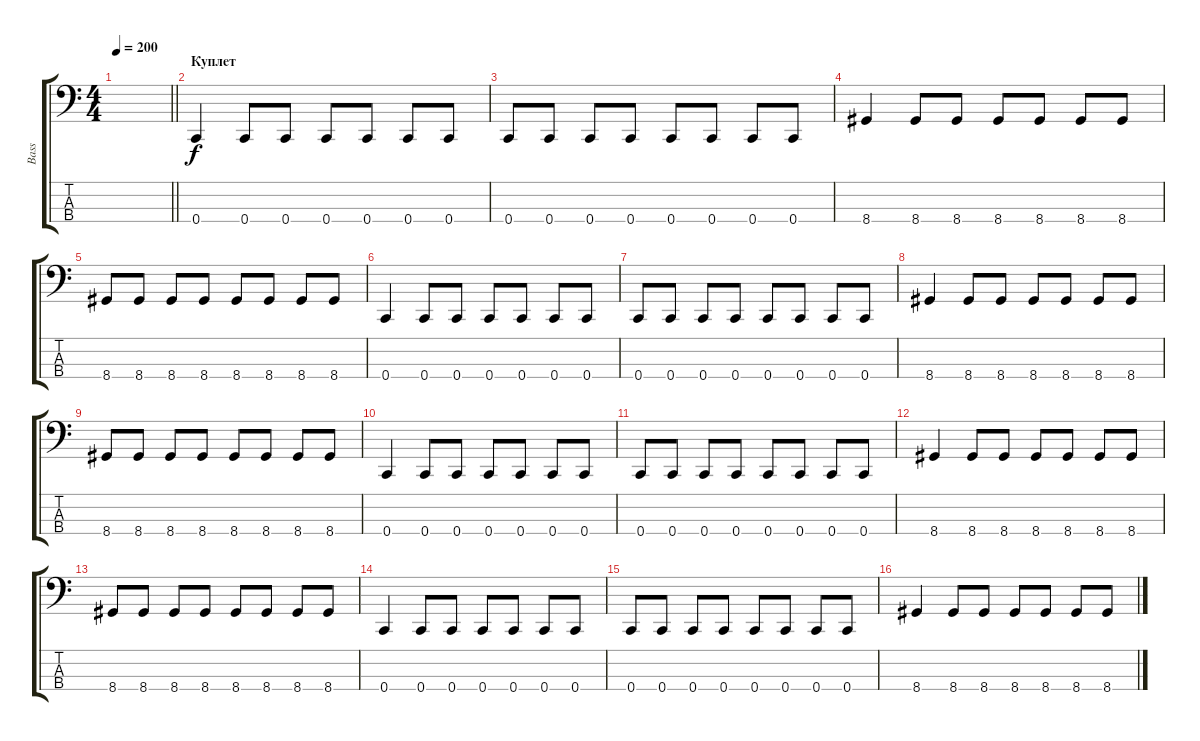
\track ("Bass" "Bass") {instrument electricbasspick}
\staff {score tabs}
\tuning (F2 C2 G1 C1) {hide}
\ts (4 4)
\tempo 200
\clef f4
\barLineRight lightlight
\ks c
|
\section ("" "Куплет")
0.4.4 0.4.8 0.4.8 0.4.8 0.4.8 0.4.8 0.4.8 |
0.4.8 0.4.8 0.4.8 0.4.8 0.4.8 0.4.8 0.4.8 0.4.8 |
8.4.4 8.4.8 8.4.8 8.4.8 8.4.8 8.4.8 8.4.8 |
8.4.8 8.4.8 8.4.8 8.4.8 8.4.8 8.4.8 8.4.8 8.4.8 |
0.4.4 0.4.8 0.4.8 0.4.8 0.4.8 0.4.8 0.4.8 |
0.4.8 0.4.8 0.4.8 0.4.8 0.4.8 0.4.8 0.4.8 0.4.8 |
8.4.4 8.4.8 8.4.8 8.4.8 8.4.8 8.4.8 8.4.8 |
8.4.8 8.4.8 8.4.8 8.4.8 8.4.8 8.4.8 8.4.8 8.4.8 |
0.4.4 0.4.8 0.4.8 0.4.8 0.4.8 0.4.8 0.4.8 |
0.4.8 0.4.8 0.4.8 0.4.8 0.4.8 0.4.8 0.4.8 0.4.8 |
8.4.4 8.4.8 8.4.8 8.4.8 8.4.8 8.4.8 8.4.8 |
8.4.8 8.4.8 8.4.8 8.4.8 8.4.8 8.4.8 8.4.8 8.4.8 |
0.4.4 0.4.8 0.4.8 0.4.8 0.4.8 0.4.8 0.4.8 |
0.4.8 0.4.8 0.4.8 0.4.8 0.4.8 0.4.8 0.4.8 0.4.8 |
8.4.4 8.4.8 8.4.8 8.4.8 8.4.8 8.4.8 8.4.8
